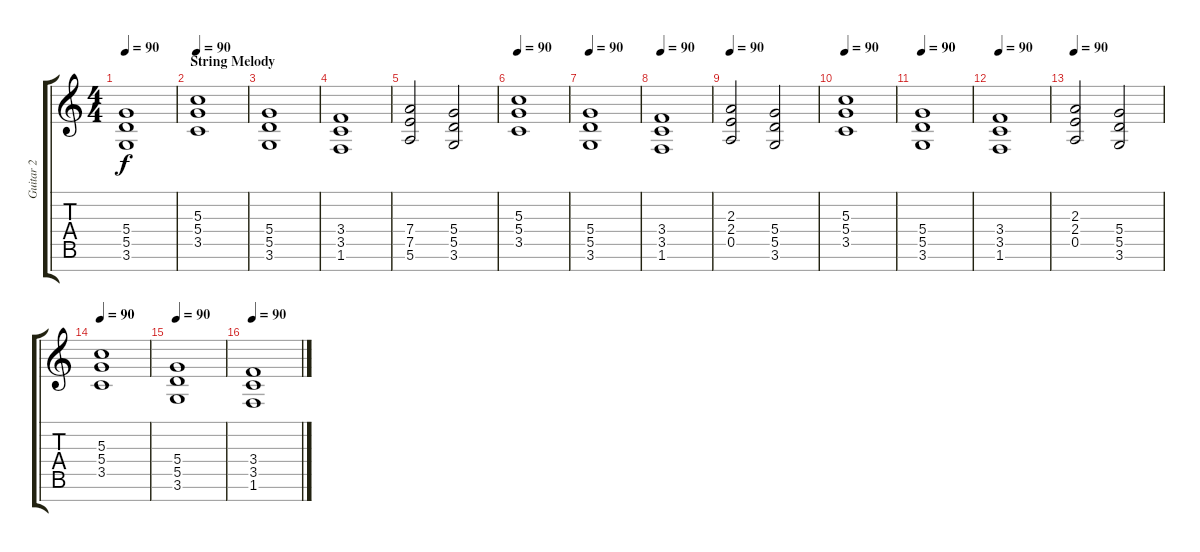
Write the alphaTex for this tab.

\track ("Guitar 2" "Guitar 2") {instrument distortionguitar}
\staff {score tabs}
\tuning (E4 B3 G3 D3 A2 E2 B1) {hide}
\ts (4 4)
\tempo 90
\clef g2
\ks c
(5.4 5.5 3.6).1{dy f} |
\section ("" "String Melody")
\tempo 90
(5.3 5.4 3.5).1 |
(5.4 5.5 3.6).1 |
(3.4 3.5 1.6).1 |
(7.4 7.5 5.6).2 (5.4 5.5 3.6).2 |
\tempo 90
(5.3 5.4 3.5).1 |
\tempo 90
(5.4 5.5 3.6).1 |
\tempo 90
(3.4 3.5 1.6).1 |
\tempo 90
(2.3 2.4 0.5).2 (5.4 5.5 3.6).2 |
\tempo 90
(5.3 5.4 3.5).1 |
\tempo 90
(5.4 5.5 3.6).1 |
\tempo 90
(3.4 3.5 1.6).1 |
\tempo 90
(2.3 2.4 0.5).2 (5.4 5.5 3.6).2 |
\section ("" "")
\tempo 90
(5.3 5.4 3.5).1 |
\tempo 90
(5.4 5.5 3.6).1 |
\tempo 90
(3.4 3.5 1.6).1
